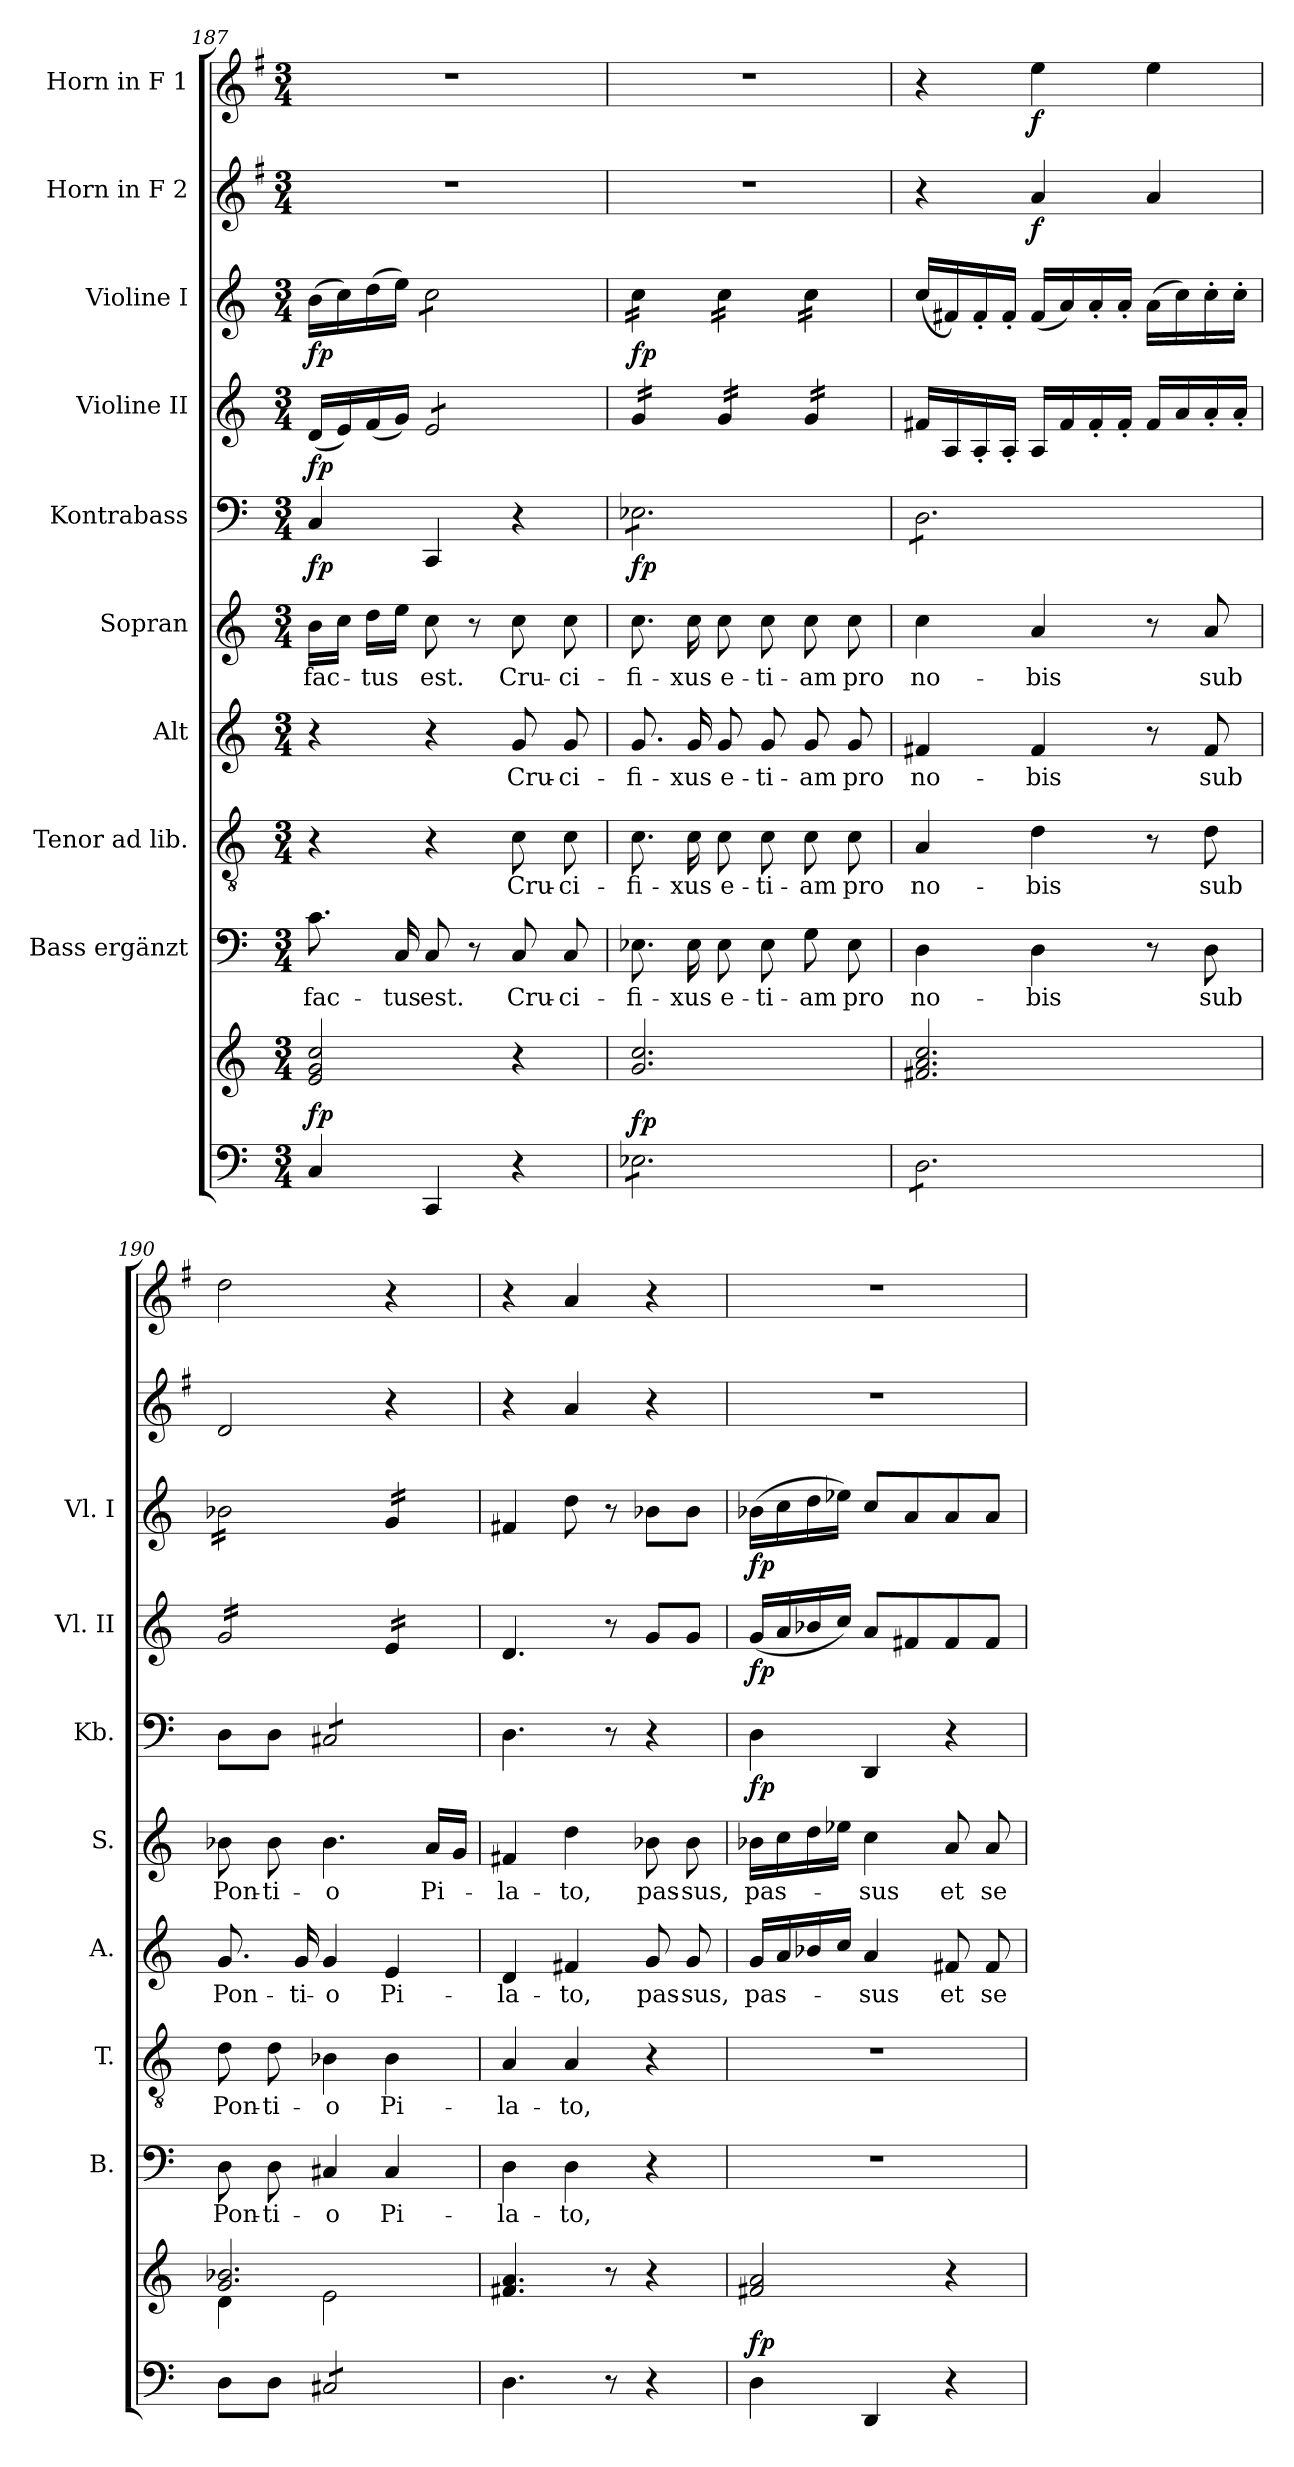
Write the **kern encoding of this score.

**kern	**kern	**dynam	**kern	**text	**kern	**text	**kern	**text	**kern	**text	**kern	**dynam	**kern	**dynam	**kern	**dynam	**kern	**dynam	**kern	**dynam
*part10	*part10	*part10	*part9	*part9	*part8	*part8	*part7	*part7	*part6	*part6	*part5	*part5	*part4	*part4	*part3	*part3	*part2	*part2	*part1	*part1
*staff11	*staff10	*staff10/11	*staff9	*staff9	*staff8	*staff8	*staff7	*staff7	*staff6	*staff6	*staff5	*staff5	*staff4	*staff4	*staff3	*staff3	*staff2	*staff2	*staff1	*staff1
*	*	*	*I"Bass ergänzt	*	*I"Tenor ad lib.	*	*I"Alt	*	*I"Sopran	*	*I"Kontrabass	*	*I"Violine II	*	*I"Violine I	*	*I"Horn in F 2	*	*I"Horn in F 1	*
*	*	*	*I'B.	*	*I'T.	*	*I'A.	*	*I'S.	*	*I'Kb.	*	*I'Vl. II	*	*I'Vl. I	*	*	*	*	*
*clefF4	*clefG2	*	*clefF4	*	*clefGv2	*	*clefG2	*	*clefG2	*	*clefF4	*	*clefG2	*	*clefG2	*	*clefG2	*	*clefG2	*
*	*	*	*	*	*	*	*	*	*	*	*ITrd7c12	*	*	*	*	*	*ITrd4c7	*	*ITrd4c7	*
*k[]	*k[]	*	*k[]	*	*k[]	*	*k[]	*	*k[]	*	*k[]	*	*k[]	*	*k[]	*	*k[]	*	*k[]	*
*C:	*C:	*	*C:	*	*C:	*	*C:	*	*C:	*	*C:	*	*C:	*	*C:	*	*C:	*	*C:	*
*M3/4	*M3/4	*	*M3/4	*	*M3/4	*	*M3/4	*	*M3/4	*	*M3/4	*	*M3/4	*	*M3/4	*	*M3/4	*	*M3/4	*
=187	=187	=187	=187	=187	=187	=187	=187	=187	=187	=187	=187	=187	=187	=187	=187	=187	=187	=187	=187	=187
!	!	!LO:DY:a=2	!	!LO:LY:b	!	!	!	!	!	!LO:LY:b	!	!LO:DY:b	!	!LO:DY:b	!	!LO:DY:b	!	!	!	!
4C/	2e/ 2g/ 2cc/	fp	8.c\	fac-	4r	.	4r	.	16b\LL	fac-	4CC/	fp	(<16d/LL	fp	(>16b\LL	fp	2.r	.	2.r	.
.	.	.	.	.	.	.	.	.	16cc\JJ	.	.	.	16e/)	.	16cc\)	.	.	.	.	.
!	!	!	!	!	!	!	!	!	!	!LO:LY:b	!	!	!	!	!	!	!	!	!	!
.	.	.	.	.	.	.	.	.	16dd\LL	-tus	.	.	(<16f/	.	(>16dd\	.	.	.	.	.
!	!	!	!	!LO:LY:b	!	!	!	!	!	!	!	!	!	!	!	!	!	!	!	!
.	.	.	16C/	-tus	.	.	.	.	16ee\JJ	.	.	.	16g/JJ)	.	16ee\JJ)	.	.	.	.	.
!	!	!	!	!LO:LY:b	!	!	!	!	!	!LO:LY:b	!	!	!	!	!	!	!	!	!	!
*	*	*	*	*	*	*	*	*	*	*	*	*	*tremolo	*	*	*	*	*	*	*
*	*	*	*	*	*	*	*	*	*	*	*	*	*	*	*tremolo	*	*	*	*	*
4CC/	.	.	8C/	est.	4r	.	4r	.	8cc\	est.	4CCC/	.	8e/L	.	8cc\L	.	.	.	.	.
.	.	.	8r	.	.	.	.	.	8r	.	.	.	8e/	.	8cc\	.	.	.	.	.
!	!	!	!	!LO:LY:b	!	!LO:LY:b	!	!LO:LY:b	!	!LO:LY:b	!	!	!	!	!	!	!	!	!	!
4r	4r	.	8C/	Cru-	8c\	Cru-	8g/	Cru-	8cc\	Cru-	4r	.	8e/	.	8cc\	.	.	.	.	.
!	!	!	!	!LO:LY:b	!	!LO:LY:b	!	!LO:LY:b	!	!LO:LY:b	!	!	!	!	!	!	!	!	!	!
.	.	.	8C/	-ci-	8c\	-ci-	8g/	-ci-	8cc\	-ci-	.	.	8e/J	.	8cc\J	.	.	.	.	.
=188	=188	=188	=188	=188	=188	=188	=188	=188	=188	=188	=188	=188	=188	=188	=188	=188	=188	=188	=188	=188
!	!	!LO:DY:a=2	!	!LO:LY:b	!	!LO:LY:b	!	!LO:LY:b	!	!LO:LY:b	!	!LO:DY:b	!	!	!	!LO:DY:b	!	!	!	!
*tremolo	*	*	*	*	*	*	*	*	*	*	*	*	*	*	*	*	*	*	*	*
*	*	*	*	*	*	*	*	*	*	*	*tremolo	*	*	*	*	*	*	*	*	*
8E-X\L	2.g/ 2.cc/	fp	8.E-X\	-fi-	8.c\	-fi-	8.g/	-fi-	8.cc\	-fi-	8EE-X\L	fp	16g/LL	.	16cc\LL	fp	2.r	.	2.r	.
.	.	.	.	.	.	.	.	.	.	.	.	.	16g/	.	16cc\	.	.	.	.	.
8E-X\	.	.	.	.	.	.	.	.	.	.	8EE-X\	.	16g/	.	16cc\	.	.	.	.	.
!	!	!	!	!LO:LY:b	!	!LO:LY:b	!	!LO:LY:b	!	!LO:LY:b	!	!	!	!	!	!	!	!	!	!
.	.	.	16E-\	-xus	16c\	-xus	16g/	-xus	16cc\	-xus	.	.	16g/JJ	.	16cc\JJ	.	.	.	.	.
!	!	!	!	!LO:LY:b	!	!LO:LY:b	!	!LO:LY:b	!	!LO:LY:b	!	!	!	!	!	!	!	!	!	!
8E-X\	.	.	8E-\	e-	8c\	e-	8g/	e-	8cc\	e-	8EE-X\	.	16g/LL	.	16cc\LL	.	.	.	.	.
.	.	.	.	.	.	.	.	.	.	.	.	.	16g/	.	16cc\	.	.	.	.	.
!	!	!	!	!LO:LY:b	!	!LO:LY:b	!	!LO:LY:b	!	!LO:LY:b	!	!	!	!	!	!	!	!	!	!
8E-X\	.	.	8E-\	-ti-	8c\	-ti-	8g/	-ti-	8cc\	-ti-	8EE-X\	.	16g/	.	16cc\	.	.	.	.	.
.	.	.	.	.	.	.	.	.	.	.	.	.	16g/JJ	.	16cc\JJ	.	.	.	.	.
!	!	!	!	!LO:LY:b	!	!LO:LY:b	!	!LO:LY:b	!	!LO:LY:b	!	!	!	!	!	!	!	!	!	!
8E-X\	.	.	8G\	-am	8c\	-am	8g/	-am	8cc\	-am	8EE-X\	.	16g/LL	.	16cc\LL	.	.	.	.	.
.	.	.	.	.	.	.	.	.	.	.	.	.	16g/	.	16cc\	.	.	.	.	.
!	!	!	!	!LO:LY:b	!	!LO:LY:b	!	!LO:LY:b	!	!LO:LY:b	!	!	!	!	!	!	!	!	!	!
8E-X\J	.	.	8E-\	pro	8c\	pro	8g/	pro	8cc\	pro	8EE-X\J	.	16g/	.	16cc\	.	.	.	.	.
.	.	.	.	.	.	.	.	.	.	.	.	.	16g/JJ	.	16cc\JJ	.	.	.	.	.
*	*	*	*	*	*	*	*	*	*	*	*	*	*	*	*Xtremolo	*	*	*	*	*
*	*	*	*	*	*	*	*	*	*	*	*	*	*Xtremolo	*	*	*	*	*	*	*
!!LO:PB:g=z
=189	=189	=189	=189	=189	=189	=189	=189	=189	=189	=189	=189	=189	=189	=189	=189	=189	=189	=189	=189	=189
!	!	!	!	!LO:LY:b	!	!LO:LY:b	!	!LO:LY:b	!	!LO:LY:b	!	!	!	!	!	!	!	!	!	!
8D\L	2.f#X/ 2.a/ 2.cc/	.	4D\	no-	4A/	no-	4f#X/	no-	4cc\	no-	8DD\L	.	16f#X/LL	.	(<16cc/LL	.	4r	.	4r	.
.	.	.	.	.	.	.	.	.	.	.	.	.	16A/	.	16f#X/)	.	.	.	.	.
8D\	.	.	.	.	.	.	.	.	.	.	8DD\	.	16A'</	.	16f#'</	.	.	.	.	.
.	.	.	.	.	.	.	.	.	.	.	.	.	16A'</JJ	.	16f#'</JJ	.	.	.	.	.
!	!	!	!	!LO:LY:b	!	!LO:LY:b	!	!LO:LY:b	!	!LO:LY:b	!	!	!	!	!	!	!	!LO:DY:b	!	!LO:DY:b
8D\	.	.	4D\	-bis	4d\	-bis	4f#/	-bis	4a/	-bis	8DD\	.	16A/LL	.	(<16f#/LL	.	4d/	f	4a\	f
.	.	.	.	.	.	.	.	.	.	.	.	.	16f#/	.	16a/)	.	.	.	.	.
8D\	.	.	.	.	.	.	.	.	.	.	8DD\	.	16f#'</	.	16a'</	.	.	.	.	.
.	.	.	.	.	.	.	.	.	.	.	.	.	16f#'</JJ	.	16a'</JJ	.	.	.	.	.
8D\	.	.	8r	.	8r	.	8r	.	8r	.	8DD\	.	16f#/LL	.	(>16a\LL	.	4d/	.	4a\	.
.	.	.	.	.	.	.	.	.	.	.	.	.	16a/	.	16cc\)	.	.	.	.	.
!	!	!	!	!LO:LY:b	!	!LO:LY:b	!	!LO:LY:b	!	!LO:LY:b	!	!	!	!	!	!	!	!	!	!
8D\J	.	.	8D\	sub	8d\	sub	8f#/	sub	8a/	sub	8DD\J	.	16a'</	.	16cc'>\	.	.	.	.	.
*	*	*	*	*	*	*	*	*	*	*	*Xtremolo	*	*	*	*	*	*	*	*	*
*Xtremolo	*	*	*	*	*	*	*	*	*	*	*	*	*	*	*	*	*	*	*	*
.	.	.	.	.	.	.	.	.	.	.	.	.	16a'</JJ	.	16cc'>\JJ	.	.	.	.	.
=190	=190	=190	=190	=190	=190	=190	=190	=190	=190	=190	=190	=190	=190	=190	=190	=190	=190	=190	=190	=190
*	*^	*	*	*	*	*	*	*	*	*	*	*	*	*	*	*	*	*	*	*
!	!	!	!	!	!LO:LY:b	!	!LO:LY:b	!	!LO:LY:b	!	!LO:LY:b	!	!	!	!	!	!	!	!	!	!
*	*	*	*	*	*	*	*	*	*	*	*	*	*	*tremolo	*	*	*	*	*	*	*
*	*	*	*	*	*	*	*	*	*	*	*	*	*	*	*	*tremolo	*	*	*	*	*
8D\L	2.g/ 2.b-X/	4d\	.	8D\	Pon-	8d\	Pon-	8.g/	Pon-	8b-X\	Pon-	8DD\L	.	16g/LL	.	16b-X\LL	.	2G/	.	2g\	.
.	.	.	.	.	.	.	.	.	.	.	.	.	.	16g/	.	16b-X\	.	.	.	.	.
!	!	!	!	!	!LO:LY:b	!	!LO:LY:b	!	!	!	!LO:LY:b	!	!	!	!	!	!	!	!	!	!
8D\J	.	.	.	8D\	-ti-	8d\	-ti-	.	.	8b-\	-ti-	8DD\J	.	16g/	.	16b-X\	.	.	.	.	.
!	!	!	!	!	!	!	!	!	!LO:LY:b	!	!	!	!	!	!	!	!	!	!	!	!
.	.	.	.	.	.	.	.	16g/	-ti-	.	.	.	.	16g/	.	16b-X\	.	.	.	.	.
!	!	!	!	!	!LO:LY:b	!	!LO:LY:b	!	!LO:LY:b	!	!LO:LY:b	!	!	!	!	!	!	!	!	!	!
*tremolo	*	*	*	*	*	*	*	*	*	*	*	*	*	*	*	*	*	*	*	*	*
*	*	*	*	*	*	*	*	*	*	*	*	*tremolo	*	*	*	*	*	*	*	*	*
8C#X/L	.	2e\	.	4C#X/	-o	4B-X\	-o	4g/	-o	4.b-\	-o	8CC#X/L	.	16g/	.	16b-X\	.	.	.	.	.
.	.	.	.	.	.	.	.	.	.	.	.	.	.	16g/	.	16b-X\	.	.	.	.	.
8C#X/	.	.	.	.	.	.	.	.	.	.	.	8CC#X/	.	16g/	.	16b-X\	.	.	.	.	.
.	.	.	.	.	.	.	.	.	.	.	.	.	.	16g/JJ	.	16b-X\JJ	.	.	.	.	.
!	!	!	!	!	!LO:LY:b	!	!LO:LY:b	!	!LO:LY:b	!	!	!	!	!	!	!	!	!	!	!	!
8C#X/	.	.	.	4C#/	Pi-	4B-\	Pi-	4e/	Pi-	.	.	8CC#X/	.	16e/LL	.	16g/LL	.	4r	.	4r	.
.	.	.	.	.	.	.	.	.	.	.	.	.	.	16e/	.	16g/	.	.	.	.	.
!	!	!	!	!	!	!	!	!	!	!	!LO:LY:b	!	!	!	!	!	!	!	!	!	!
8C#X/J	.	.	.	.	.	.	.	.	.	16a/LL	Pi-	8CC#X/J	.	16e/	.	16g/	.	.	.	.	.
*	*	*	*	*	*	*	*	*	*	*	*	*Xtremolo	*	*	*	*	*	*	*	*	*
*Xtremolo	*	*	*	*	*	*	*	*	*	*	*	*	*	*	*	*	*	*	*	*	*
.	.	.	.	.	.	.	.	.	.	16g/JJ	.	.	.	16e/JJ	.	16g/JJ	.	.	.	.	.
*	*	*	*	*	*	*	*	*	*	*	*	*	*	*	*	*Xtremolo	*	*	*	*	*
*	*	*	*	*	*	*	*	*	*	*	*	*	*	*Xtremolo	*	*	*	*	*	*	*
*	*v	*v	*	*	*	*	*	*	*	*	*	*	*	*	*	*	*	*	*	*	*
=191	=191	=191	=191	=191	=191	=191	=191	=191	=191	=191	=191	=191	=191	=191	=191	=191	=191	=191	=191	=191
!	!	!	!	!LO:LY:b	!	!LO:LY:b	!	!LO:LY:b	!	!LO:LY:b	!	!	!	!	!	!	!	!	!	!
4.D\	4.f#X/ 4.a/	.	4D\	-la-	4A/	-la-	4d/	-la-	4f#X/	-la-	4.DD\	.	4.d/	.	4f#X/	.	4r	.	4r	.
!	!	!	!	!LO:LY:b	!	!LO:LY:b	!	!LO:LY:b	!	!LO:LY:b	!	!	!	!	!	!	!	!	!	!
.	.	.	4D\	-to,	4A/	-to,	4f#X/	-to,	4dd\	-to,	.	.	.	.	8dd\	.	4d/	.	4d/	.
8r	8r	.	.	.	.	.	.	.	.	.	8r	.	8r	.	8r	.	.	.	.	.
!	!	!	!	!	!	!	!	!LO:LY:b	!	!LO:LY:b	!	!	!	!	!	!	!	!	!	!
4r	4r	.	4r	.	4r	.	8g/	pas-	8b-X\	pas-	4r	.	8g/L	.	8b-X\L	.	4r	.	4r	.
!	!	!	!	!	!	!	!	!LO:LY:b	!	!LO:LY:b	!	!	!	!	!	!	!	!	!	!
.	.	.	.	.	.	.	8g/	-sus,	8b-\	-sus,	.	.	8g/J	.	8b-\J	.	.	.	.	.
=192	=192	=192	=192	=192	=192	=192	=192	=192	=192	=192	=192	=192	=192	=192	=192	=192	=192	=192	=192	=192
!	!	!LO:DY:a=2	!	!	!	!	!	!LO:LY:b	!	!LO:LY:b	!	!LO:DY:b	!	!LO:DY:b	!	!LO:DY:b	!	!	!	!
4D\	2f#X/ 2a/	fp	2.r	.	2.r	.	16g/LL	pas-	16b-X\LL	pas-	4DD\	fp	(<16g/LL	fp	(>16b-X\LL	fp	2.r	.	2.r	.
.	.	.	.	.	.	.	16a/	.	16cc\	.	.	.	16a/	.	16cc\	.	.	.	.	.
.	.	.	.	.	.	.	16b-X/	.	16dd\	.	.	.	16b-X/	.	16dd\	.	.	.	.	.
.	.	.	.	.	.	.	16cc/JJ	.	16ee-X\JJ	.	.	.	16cc/JJ)	.	16ee-X\JJ)	.	.	.	.	.
!	!	!	!	!	!	!	!	!LO:LY:b	!	!LO:LY:b	!	!	!	!	!	!	!	!	!	!
4DD/	.	.	.	.	.	.	4a/	-sus	4cc\	-sus	4DDD/	.	8a/L	.	8cc/L	.	.	.	.	.
.	.	.	.	.	.	.	.	.	.	.	.	.	8f#X/	.	8a/	.	.	.	.	.
!	!	!	!	!	!	!	!	!LO:LY:b	!	!LO:LY:b	!	!	!	!	!	!	!	!	!	!
4r	4r	.	.	.	.	.	8f#X/	et	8a/	et	4r	.	8f#/	.	8a/	.	.	.	.	.
!	!	!	!	!	!	!	!	!LO:LY:b	!	!LO:LY:b	!	!	!	!	!	!	!	!	!	!
.	.	.	.	.	.	.	8f#/	se-	8a/	se-	.	.	8f#/J	.	8a/J	.	.	.	.	.
=	=	=	=	=	=	=	=	=	=	=	=	=	=	=	=	=	=	=	=	=
*-	*-	*-	*-	*-	*-	*-	*-	*-	*-	*-	*-	*-	*-	*-	*-	*-	*-	*-	*-	*-
